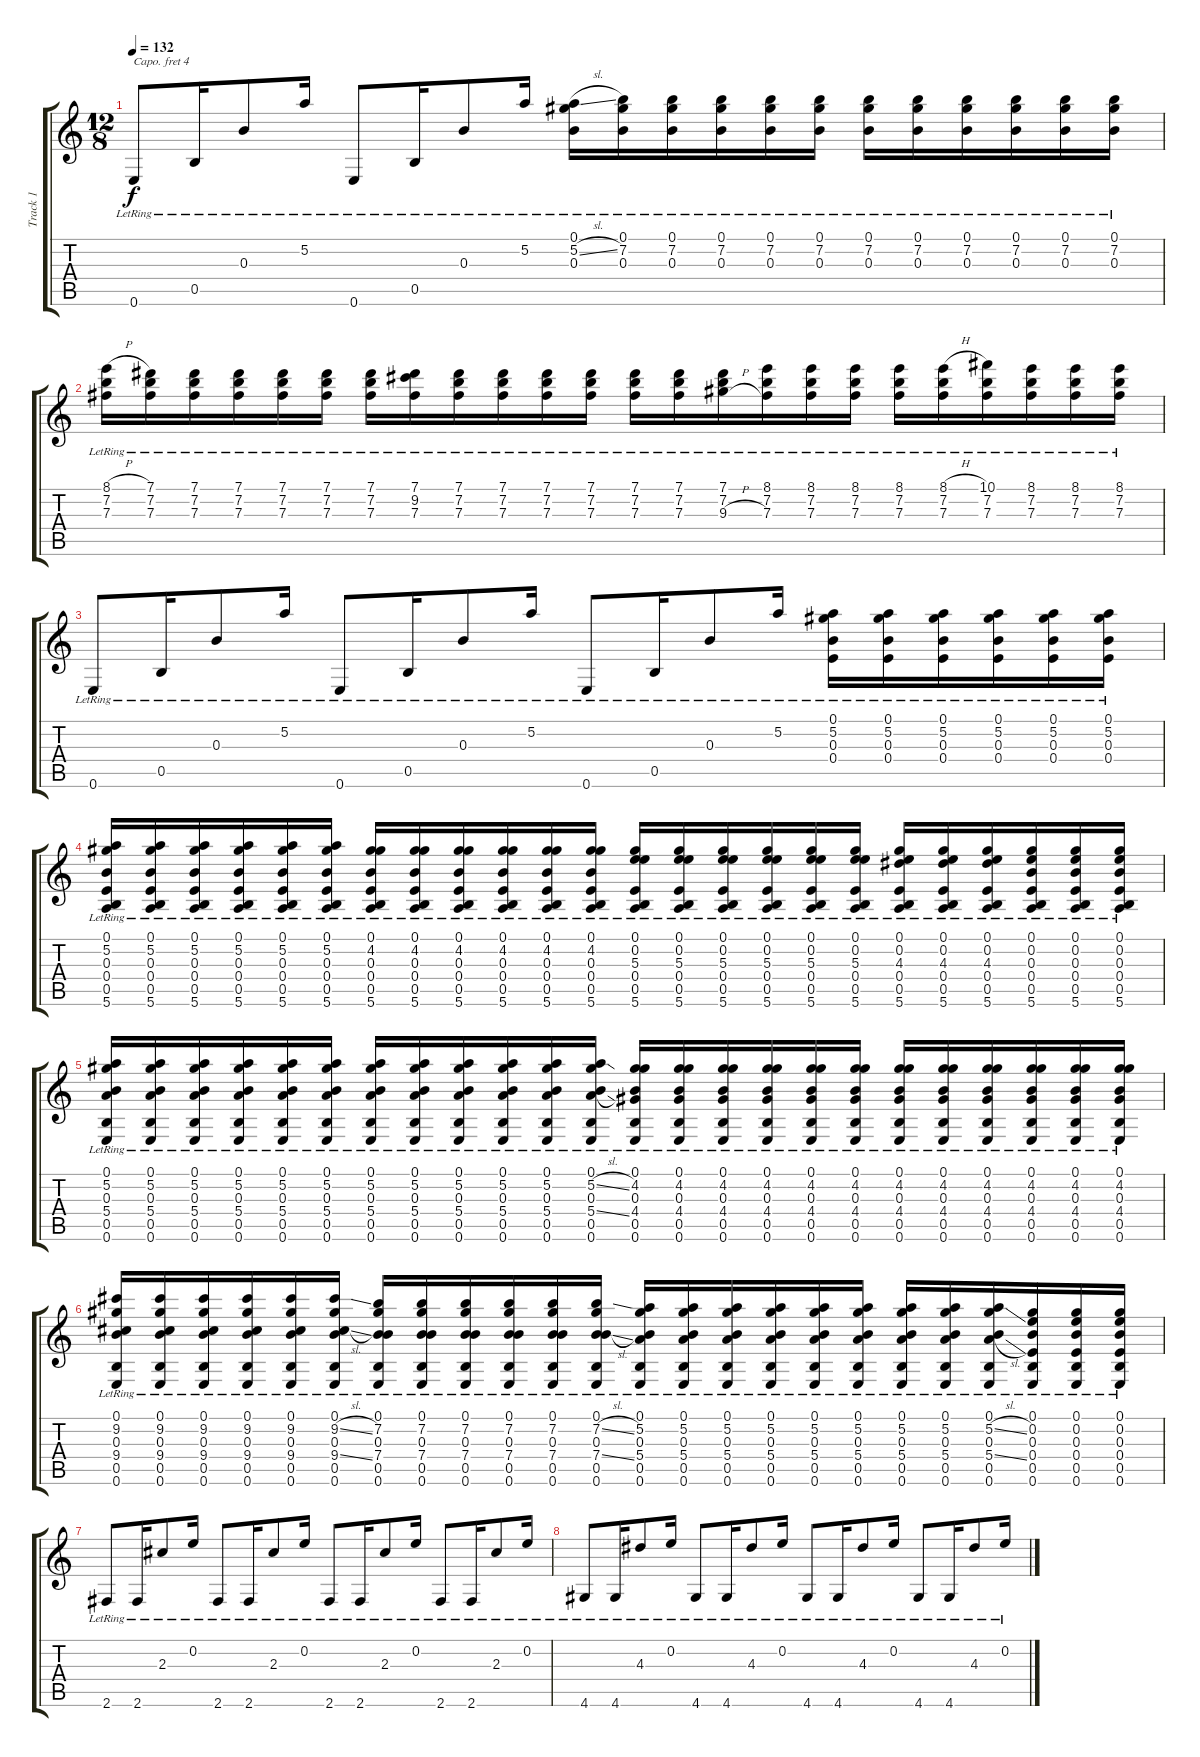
\track ("Track 1" "Track 1") {instrument acousticguitarsteel}
\staff {score tabs}
\capo 4
\tuning (E4 C4 G3 C3 G2 C2) {hide}
\ts (12 8)
\tempo 132
\clef g2
\ks c
0.6{lr}.8{dy f} 0.5{lr}.16 0.3{lr}.8 5.2{lr}.16 0.6{lr}.8 0.5{lr}.16 0.3{lr}.8 5.2{lr}.16 (0.1{lr} 5.2{sl lr} 0.3{lr}).16 (0.1{lr} 7.2{lr} 0.3{lr}).16 (0.1{lr} 7.2{lr} 0.3{lr}).16 (0.1{lr} 7.2{lr} 0.3{lr}).16 (0.1{lr} 7.2{lr} 0.3{lr}).16 (0.1{lr} 7.2{lr} 0.3{lr}).16 (0.1{lr} 7.2{lr} 0.3{lr}).16 (0.1{lr} 7.2{lr} 0.3{lr}).16 (0.1{lr} 7.2{lr} 0.3{lr}).16 (0.1{lr} 7.2{lr} 0.3{lr}).16 (0.1{lr} 7.2{lr} 0.3{lr}).16 (0.1{lr} 7.2{lr} 0.3{lr}).16 |
(8.1{h lr} 7.2{lr} 7.3{lr}).16 (7.1{lr} 7.2{lr} 7.3{lr}).16 (7.1{lr} 7.2{lr} 7.3{lr}).16 (7.1{lr} 7.2{lr} 7.3{lr}).16 (7.1{lr} 7.2{lr} 7.3{lr}).16 (7.1{lr} 7.2{lr} 7.3{lr}).16 (7.1{lr} 7.2{lr} 7.3{lr}).16 (7.1{lr} 9.2{lr} 7.3{lr}).16 (7.1{lr} 7.2{lr} 7.3{lr}).16 (7.1{lr} 7.2{lr} 7.3{lr}).16 (7.1{lr} 7.2{lr} 7.3{lr}).16 (7.1{lr} 7.2{lr} 7.3{lr}).16 (7.1{lr} 7.2{lr} 7.3{lr}).16 (7.1{lr} 7.2{lr} 7.3{lr}).16 (7.1{lr} 7.2{lr} 9.3{h lr}).16 (8.1{lr} 7.2{lr} 7.3{lr}).16 (8.1{lr} 7.2{lr} 7.3{lr}).16 (8.1{lr} 7.2{lr} 7.3{lr}).16 (8.1{lr} 7.2{lr} 7.3{lr}).16 (8.1{h lr} 7.2{lr} 7.3{lr}).16 (10.1{lr} 7.2{lr} 7.3{lr}).16 (8.1{lr} 7.2{lr} 7.3{lr}).16 (8.1{lr} 7.2{lr} 7.3{lr}).16 (8.1{lr} 7.2{lr} 7.3{lr}).16 |
0.6{lr}.8 0.5{lr}.16 0.3{lr}.8 5.2{lr}.16 0.6{lr}.8 0.5{lr}.16 0.3{lr}.8 5.2{lr}.16 0.6{lr}.8 0.5{lr}.16 0.3{lr}.8 5.2{lr}.16 (0.1{lr} 5.2{lr} 0.3{lr} 0.4{lr}).16 (0.1{lr} 5.2{lr} 0.3{lr} 0.4{lr}).16 (0.1{lr} 5.2{lr} 0.3{lr} 0.4{lr}).16 (0.1{lr} 5.2{lr} 0.3{lr} 0.4{lr}).16 (0.1{lr} 5.2{lr} 0.3{lr} 0.4{lr}).16 (0.1{lr} 5.2{lr} 0.3{lr} 0.4{lr}).16 |
(0.1{lr} 5.2{lr} 0.3{lr} 0.4{lr} 0.5{lr} 5.6{lr}).16 (0.1{lr} 5.2{lr} 0.3{lr} 0.4{lr} 0.5{lr} 5.6{lr}).16 (0.1{lr} 5.2{lr} 0.3{lr} 0.4{lr} 0.5{lr} 5.6{lr}).16 (0.1{lr} 5.2{lr} 0.3{lr} 0.4{lr} 0.5{lr} 5.6{lr}).16 (0.1{lr} 5.2{lr} 0.3{lr} 0.4{lr} 0.5{lr} 5.6{lr}).16 (0.1{lr} 5.2{lr} 0.3{lr} 0.4{lr} 0.5{lr} 5.6{lr}).16 (0.1{lr} 4.2{lr} 0.3{lr} 0.4{lr} 0.5{lr} 5.6{lr}).16 (0.1{lr} 4.2{lr} 0.3{lr} 0.4{lr} 0.5{lr} 5.6{lr}).16 (0.1{lr} 4.2{lr} 0.3{lr} 0.4{lr} 0.5{lr} 5.6{lr}).16 (0.1{lr} 4.2{lr} 0.3{lr} 0.4{lr} 0.5{lr} 5.6{lr}).16 (0.1{lr} 4.2{lr} 0.3{lr} 0.4{lr} 0.5{lr} 5.6{lr}).16 (0.1{lr} 4.2{lr} 0.3{lr} 0.4{lr} 0.5{lr} 5.6{lr}).16 (0.1{lr} 0.2{lr} 5.3{lr} 0.4{lr} 0.5{lr} 5.6{lr}).16 (0.1{lr} 0.2{lr} 5.3{lr} 0.4{lr} 0.5{lr} 5.6{lr}).16 (0.1{lr} 0.2{lr} 5.3{lr} 0.4{lr} 0.5{lr} 5.6{lr}).16 (0.1{lr} 0.2{lr} 5.3{lr} 0.4{lr} 0.5{lr} 5.6{lr}).16 (0.1{lr} 0.2{lr} 5.3{lr} 0.4{lr} 0.5{lr} 5.6{lr}).16 (0.1{lr} 0.2{lr} 5.3{lr} 0.4{lr} 0.5{lr} 5.6{lr}).16 (0.1{lr} 0.2{lr} 4.3{lr} 0.4{lr} 0.5{lr} 5.6{lr}).16 (0.1{lr} 0.2{lr} 4.3{lr} 0.4{lr} 0.5{lr} 5.6{lr}).16 (0.1{lr} 0.2{lr} 4.3{lr} 0.4{lr} 0.5{lr} 5.6{lr}).16 (0.1{lr} 0.2{lr} 0.3{lr} 0.4{lr} 0.5{lr} 5.6{lr}).16 (0.1{lr} 0.2{lr} 0.3{lr} 0.4{lr} 0.5{lr} 5.6{lr}).16 (0.1{lr} 0.2{lr} 0.3{lr} 0.4{lr} 0.5{lr} 5.6{lr}).16 |
(0.1{lr} 5.2{lr} 0.3{lr} 5.4{lr} 0.5{lr} 0.6{lr}).16 (0.1{lr} 5.2{lr} 0.3{lr} 5.4{lr} 0.5{lr} 0.6{lr}).16 (0.1{lr} 5.2{lr} 0.3{lr} 5.4{lr} 0.5{lr} 0.6{lr}).16 (0.1{lr} 5.2{lr} 0.3{lr} 5.4{lr} 0.5{lr} 0.6{lr}).16 (0.1{lr} 5.2{lr} 0.3{lr} 5.4{lr} 0.5{lr} 0.6{lr}).16 (0.1{lr} 5.2{lr} 0.3{lr} 5.4{lr} 0.5{lr} 0.6{lr}).16 (0.1{lr} 5.2{lr} 0.3{lr} 5.4{lr} 0.5{lr} 0.6{lr}).16 (0.1{lr} 5.2{lr} 0.3{lr} 5.4{lr} 0.5{lr} 0.6{lr}).16 (0.1{lr} 5.2{lr} 0.3{lr} 5.4{lr} 0.5{lr} 0.6{lr}).16 (0.1{lr} 5.2{lr} 0.3{lr} 5.4{lr} 0.5{lr} 0.6{lr}).16 (0.1{lr} 5.2{lr} 0.3{lr} 5.4{lr} 0.5{lr} 0.6{lr}).16 (0.1{lr} 5.2{sl lr} 0.3{lr} 5.4{sl lr} 0.5{lr} 0.6{lr}).16 (0.1{lr} 4.2{lr} 0.3{lr} 4.4{lr} 0.5{lr} 0.6{lr}).16 (0.1{lr} 4.2{lr} 0.3{lr} 4.4{lr} 0.5{lr} 0.6{lr}).16 (0.1{lr} 4.2{lr} 0.3{lr} 4.4{lr} 0.5{lr} 0.6{lr}).16 (0.1{lr} 4.2{lr} 0.3{lr} 4.4{lr} 0.5{lr} 0.6{lr}).16 (0.1{lr} 4.2{lr} 0.3{lr} 4.4{lr} 0.5{lr} 0.6{lr}).16 (0.1{lr} 4.2{lr} 0.3{lr} 4.4{lr} 0.5{lr} 0.6{lr}).16 (0.1{lr} 4.2{lr} 0.3{lr} 4.4{lr} 0.5{lr} 0.6{lr}).16 (0.1{lr} 4.2{lr} 0.3{lr} 4.4{lr} 0.5{lr} 0.6{lr}).16 (0.1{lr} 4.2{lr} 0.3{lr} 4.4{lr} 0.5{lr} 0.6{lr}).16 (0.1{lr} 4.2{lr} 0.3{lr} 4.4{lr} 0.5{lr} 0.6{lr}).16 (0.1{lr} 4.2{lr} 0.3{lr} 4.4{lr} 0.5{lr} 0.6{lr}).16 (0.1{lr} 4.2{lr} 0.3{lr} 4.4{lr} 0.5{lr} 0.6{lr}).16 |
(0.1{lr} 9.2{lr} 0.3{lr} 9.4{lr} 0.5{lr} 0.6{lr}).16 (0.1{lr} 9.2{lr} 0.3{lr} 9.4{lr} 0.5{lr} 0.6{lr}).16 (0.1{lr} 9.2{lr} 0.3{lr} 9.4{lr} 0.5{lr} 0.6{lr}).16 (0.1{lr} 9.2{lr} 0.3{lr} 9.4{lr} 0.5{lr} 0.6{lr}).16 (0.1{lr} 9.2{lr} 0.3{lr} 9.4{lr} 0.5{lr} 0.6{lr}).16 (0.1{lr} 9.2{sl lr} 0.3{lr} 9.4{sl lr} 0.5{lr} 0.6{lr}).16 (0.1{lr} 7.2{lr} 0.3{lr} 7.4{lr} 0.5{lr} 0.6{lr}).16 (0.1{lr} 7.2{lr} 0.3{lr} 7.4{lr} 0.5{lr} 0.6{lr}).16 (0.1{lr} 7.2{lr} 0.3{lr} 7.4{lr} 0.5{lr} 0.6{lr}).16 (0.1{lr} 7.2{lr} 0.3{lr} 7.4{lr} 0.5{lr} 0.6{lr}).16 (0.1{lr} 7.2{lr} 0.3{lr} 7.4{lr} 0.5{lr} 0.6{lr}).16 (0.1{lr} 7.2{sl lr} 0.3{lr} 7.4{sl lr} 0.5{lr} 0.6{lr}).16 (0.1{lr} 5.2{lr} 0.3{lr} 5.4{lr} 0.5{lr} 0.6{lr}).16 (0.1{lr} 5.2{lr} 0.3{lr} 5.4{lr} 0.5{lr} 0.6{lr}).16 (0.1{lr} 5.2{lr} 0.3{lr} 5.4{lr} 0.5{lr} 0.6{lr}).16 (0.1{lr} 5.2{lr} 0.3{lr} 5.4{lr} 0.5{lr} 0.6{lr}).16 (0.1{lr} 5.2{lr} 0.3{lr} 5.4{lr} 0.5{lr} 0.6{lr}).16 (0.1{lr} 5.2{lr} 0.3{lr} 5.4{lr} 0.5{lr} 0.6{lr}).16 (0.1{lr} 5.2{lr} 0.3{lr} 5.4{lr} 0.5{lr} 0.6{lr}).16 (0.1{lr} 5.2{lr} 0.3{lr} 5.4{lr} 0.5{lr} 0.6{lr}).16 (0.1{lr} 5.2{sl lr} 0.3{lr} 5.4{sl lr} 0.5{lr} 0.6{lr}).16 (0.1{lr} 0.2{lr} 0.3{lr} 0.4{lr} 0.5{lr} 0.6{lr}).16 (0.1{lr} 0.2{lr} 0.3{lr} 0.4{lr} 0.5{lr} 0.6{lr}).16 (0.1{lr} 0.2{lr} 0.3{lr} 0.4{lr} 0.5{lr} 0.6{lr}).16 |
2.6{lr}.8 2.6{lr}.16 2.3{lr}.8 0.2{lr}.16 2.6{lr}.8 2.6{lr}.16 2.3{lr}.8 0.2{lr}.16 2.6{lr}.8 2.6{lr}.16 2.3{lr}.8 0.2{lr}.16 2.6{lr}.8 2.6{lr}.16 2.3{lr}.8 0.2{lr}.16 |
4.6{lr}.8 4.6{lr}.16 4.3{lr}.8 0.2{lr}.16 4.6{lr}.8 4.6{lr}.16 4.3{lr}.8 0.2{lr}.16 4.6{lr}.8 4.6{lr}.16 4.3{lr}.8 0.2{lr}.16 4.6{lr}.8 4.6{lr}.16 4.3{lr}.8 0.2{lr}.16
